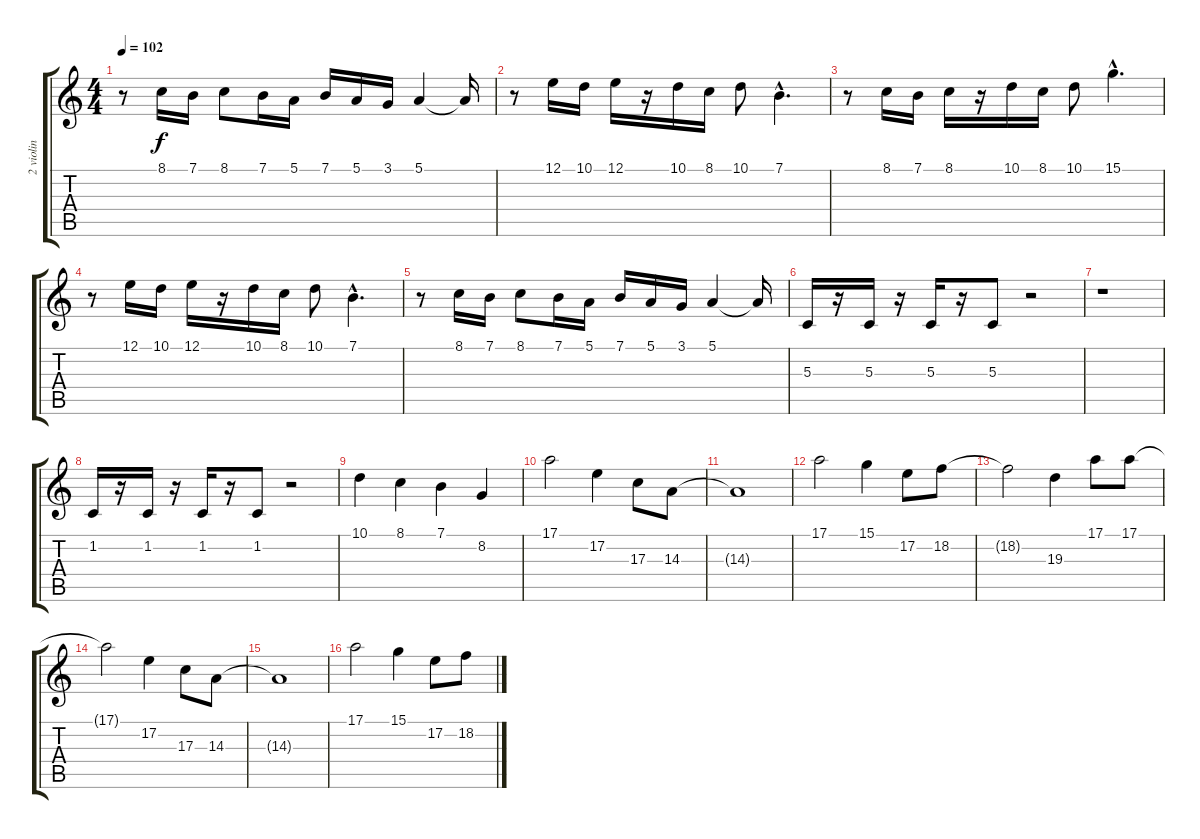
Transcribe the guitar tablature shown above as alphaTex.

\track ("2 violin" "2 violin") {instrument stringensemble1}
\staff {score tabs}
\tuning (E4 B3 G3 D3 A2 E2) {hide}
\ts (4 4)
\tempo 102
\clef g2
\ks c
r.8{dy f} 8.1.16 7.1.16 8.1.8 7.1.16 5.1.16 7.1.16 5.1.16 3.1.16 5.1.4 5.1{t}.16 |
r.8 12.1.16 10.1.16 12.1.16 r.16 10.1.16 8.1.16 10.1.8 7.1{hac}.4{d} |
r.8 8.1.16 7.1.16 8.1.16 r.16 10.1.16 8.1.16 10.1.8 15.1{hac}.4{d} |
r.8 12.1.16 10.1.16 12.1.16 r.16 10.1.16 8.1.16 10.1.8 7.1{hac}.4{d} |
r.8 8.1.16 7.1.16 8.1.8 7.1.16 5.1.16 7.1.16 5.1.16 3.1.16 5.1.4 5.1{t}.16 |
5.3.16 r.16 5.3.16 r.16 5.3.16 r.16 5.3.8 r.2 |
r.1 |
1.2.16 r.16 1.2.16 r.16 1.2.16 r.16 1.2.8 r.2 |
10.1.4 8.1.4 7.1.4 8.2.4 |
17.1.2 17.2.4 17.3.8 14.3.8 |
14.3{t}.1 |
17.1.2 15.1.4 17.2.8 18.2.8 |
18.2{t}.2 19.3.4 17.1.8 17.1.8 |
17.1{t}.2 17.2.4 17.3.8 14.3.8 |
14.3{t}.1 |
17.1.2 15.1.4 17.2.8 18.2.8
